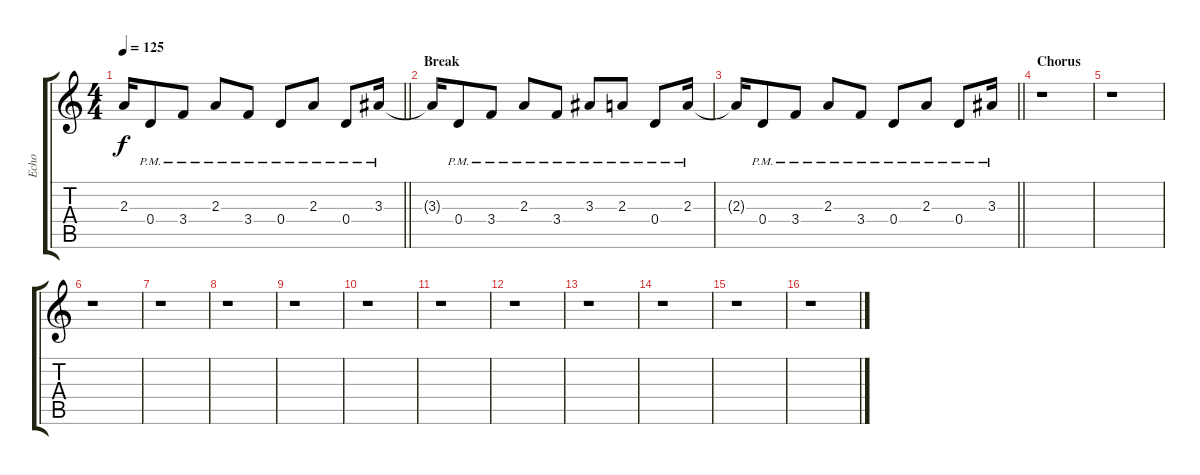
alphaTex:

\track ("Echo" "Echo") {instrument distortionguitar}
\staff {score tabs}
\tuning (E4 B3 G3 D3 A2 D2) {hide}
\ts (4 4)
\tempo 125
\clef g2
\barLineRight lightlight
\ks c
2.3{t}.16{dy f} 0.4{pm}.8 3.4{pm}.8 2.3{pm}.8 3.4{pm}.8 0.4{pm}.8 2.3{pm}.8 0.4{pm}.8 3.3{pm}.16 |
\section ("" "Break")
3.3{t}.16 0.4{pm}.8 3.4{pm}.8 2.3{pm}.8 3.4{pm}.8 3.3{pm}.8 2.3{pm}.8 0.4{pm}.8 2.3{pm}.16 |
\barLineRight lightlight
2.3{t}.16 0.4{pm}.8 3.4{pm}.8 2.3{pm}.8 3.4{pm}.8 0.4{pm}.8 2.3{pm}.8 0.4{pm}.8 3.3{pm}.16 |
\section ("" "Chorus")
r.1 |
r.1 |
r.1 |
r.1 |
r.1 |
r.1 |
r.1 |
r.1 |
r.1 |
r.1 |
r.1 |
r.1 |
r.1
